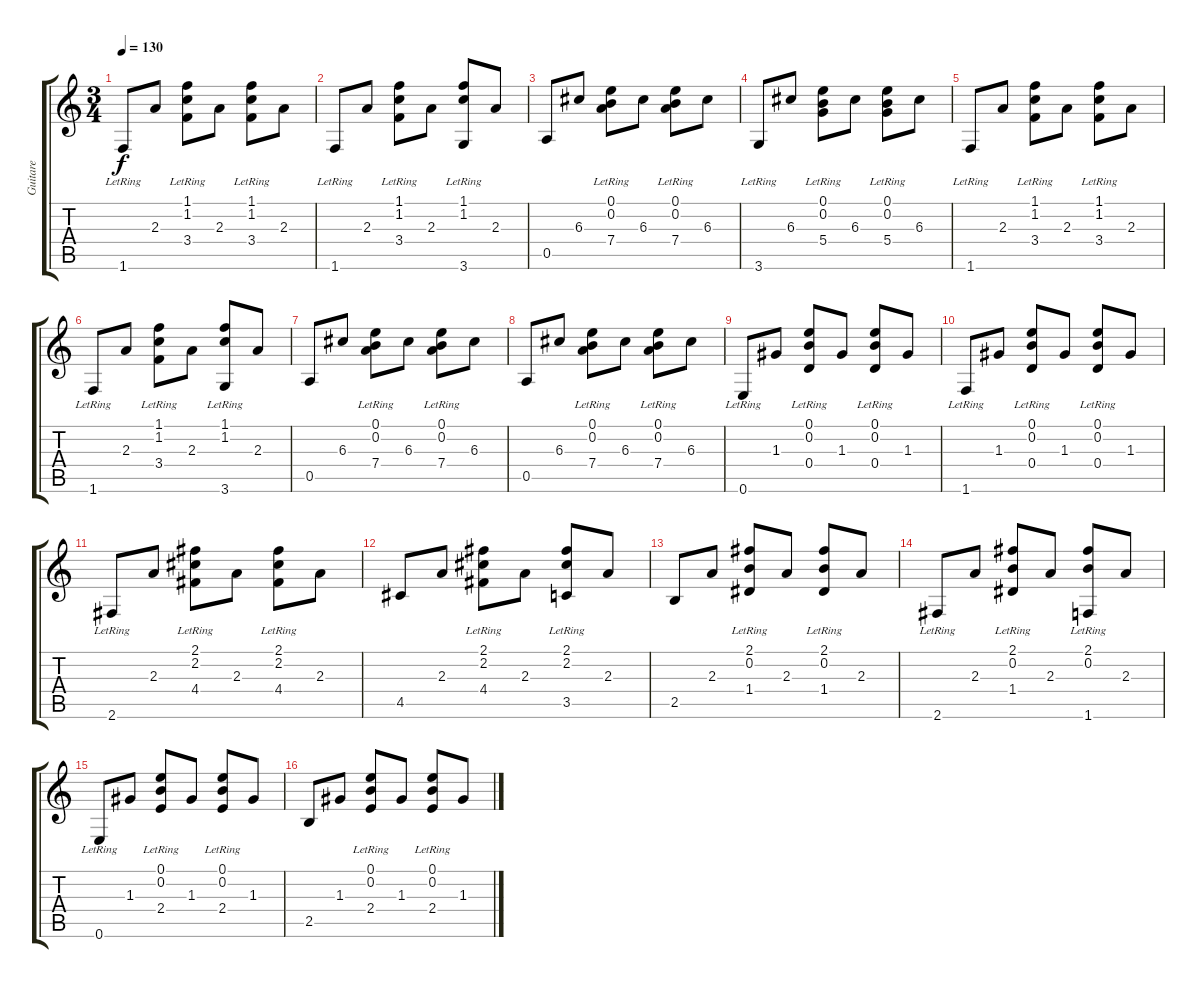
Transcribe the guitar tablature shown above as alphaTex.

\track ("Guitare" "Guitare") {instrument acousticguitarnylon}
\staff {score tabs}
\tuning (E4 B3 G3 D3 A2 E2) {hide}
\ts (3 4)
\tempo 130
\clef g2
\ks c
1.6{lr}.8{dy f} 2.3.8 (1.1{lr} 1.2 3.4).8 2.3.8 (1.1{lr} 1.2 3.4).8 2.3.8 |
1.6{lr}.8 2.3.8 (1.1{lr} 1.2 3.4).8 2.3.8 (1.1{lr} 1.2 3.6{lr}).8 2.3.8 |
0.5.8 6.3.8 (0.1{lr} 0.2 7.4).8 6.3.8 (0.1{lr} 0.2 7.4).8 6.3.8 |
3.6{lr}.8 6.3.8 (0.1{lr} 0.2 5.4).8 6.3.8 (0.1{lr} 0.2 5.4).8 6.3.8 |
1.6{lr}.8 2.3.8 (1.1{lr} 1.2 3.4).8 2.3.8 (1.1{lr} 1.2 3.4).8 2.3.8 |
1.6{lr}.8 2.3.8 (1.1{lr} 1.2 3.4).8 2.3.8 (1.1{lr} 1.2 3.6{lr}).8 2.3.8 |
0.5.8 6.3.8 (0.1{lr} 0.2 7.4).8 6.3.8 (0.1{lr} 0.2 7.4).8 6.3.8 |
0.5.8 6.3.8 (0.1{lr} 0.2 7.4).8 6.3.8 (0.1{lr} 0.2 7.4).8 6.3.8 |
0.6{lr}.8 1.3.8 (0.1{lr} 0.2 0.4).8 1.3.8 (0.1{lr} 0.2 0.4).8 1.3.8 |
1.6{lr}.8 1.3.8 (0.1{lr} 0.2 0.4).8 1.3.8 (0.1{lr} 0.2 0.4).8 1.3.8 |
2.6{lr}.8 2.3.8 (2.1{lr} 2.2 4.4).8 2.3.8 (2.1{lr} 2.2 4.4).8 2.3.8 |
4.5.8 2.3.8 (2.1{lr} 2.2 4.4).8 2.3.8 (2.1{lr} 2.2 3.5).8 2.3.8 |
2.5.8 2.3.8 (2.1{lr} 0.2 1.4).8 2.3.8 (2.1{lr} 0.2 1.4).8 2.3.8 |
2.6{lr}.8 2.3.8 (2.1{lr} 0.2 1.4).8 2.3.8 (2.1{lr} 0.2 1.6{lr}).8 2.3.8 |
0.6{lr}.8 1.3.8 (0.1{lr} 0.2 2.4).8 1.3.8 (0.1{lr} 0.2 2.4).8 1.3.8 |
2.5.8 1.3.8 (0.1{lr} 0.2 2.4).8 1.3.8 (0.1{lr} 0.2 2.4).8 1.3.8
